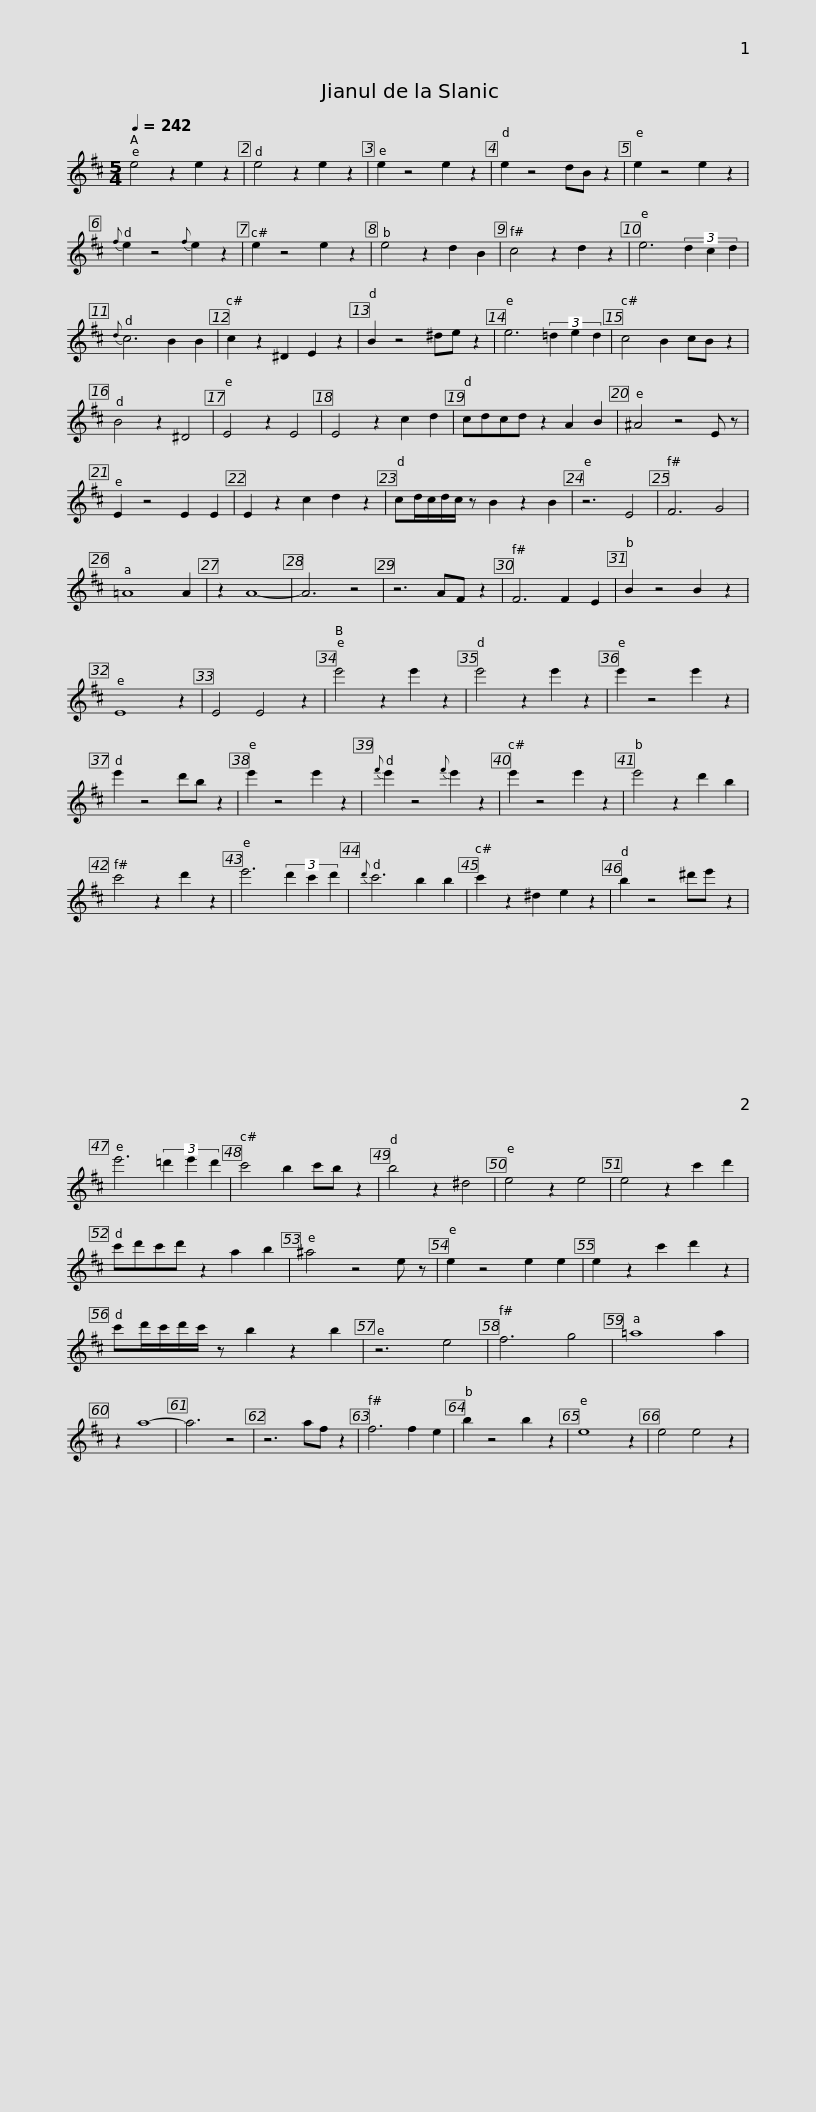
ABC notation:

X:1
L:1/8
Q:1/4=242
M:5/4
I:linebreak $
K:D
V:1 treble
V:1
 e4 z2 e2 z2 | e4 z2 e2 z2 | e2 z4 e2 z2 | e2 z4 dB z2 | e2 z4 e2 z2 | %5
{f} e2 z4{f} e2 z2 | e2 z4 e2 z2 | e4 z2 d2 B2 | c4 z2 d2 z2 |$ e6 (3d2 c2 d2 | %10
{d} c6 B2 B2 | c2 z2 ^D2 E2 z2 | B2 z4 ^de z2 | e6 (3=d2 e2 d2 | c4 B2 cB z2 | %15
 B4 z2 ^D4 | E4 z2 E4 |$ E4 z2 c2 d2 | cdcd z2 A2 B2 | ^A4 z4 E z | %20
 E2 z4 E2 E2 | E2 z2 c2 d2 z2 | cd/c/d/c/ z B2 z2 B2 | z6 E4 | F6 G4 |$ %25
 =A8 A2 | z2 A8- | A6 z4 | z6 AF z2 | F6 F2 E2 | %30
 B2 z4 B2 z2 | E8 z2 | E4 E4 z2 | e'4 z2 e'2 z2 | e'4 z2 e'2 z2 | %35
 e'2 z4 e'2 z2 |$ e'2 z4 d'b z2 | e'2 z4 e'2 z2 |{f'} e'2 z4{f'} e'2 z2 | e'2 z4 e'2 z2 | %40
 e'4 z2 d'2 b2 | c'4 z2 d'2 z2 | e'6 (3d'2 c'2 d'2 |{d'} c'6 b2 b2 |$ c'2 z2 ^d2 e2 z2 | %45
 b2 z4 ^d'e' z2 | e'6 (3=d'2 e'2 d'2 | c'4 b2 c'b z2 | b4 z2 ^d4 | e4 z2 e4 | %50
 e4 z2 c'2 d'2 |$ c'd'c'd' z2 a2 b2 | ^a4 z4 e z | e2 z4 e2 e2 | e2 z2 c'2 d'2 z2 | %55
 c'd'/c'/d'/c'/ z b2 z2 b2 | z6 e4 | f6 g4 |$ =a8 a2 | z2 a8- | %60
 a6 z4 | z6 af z2 | f6 f2 e2 | b2 z4 b2 z2 | e8 z2 | %65
 e4 e4 z2 | %66
